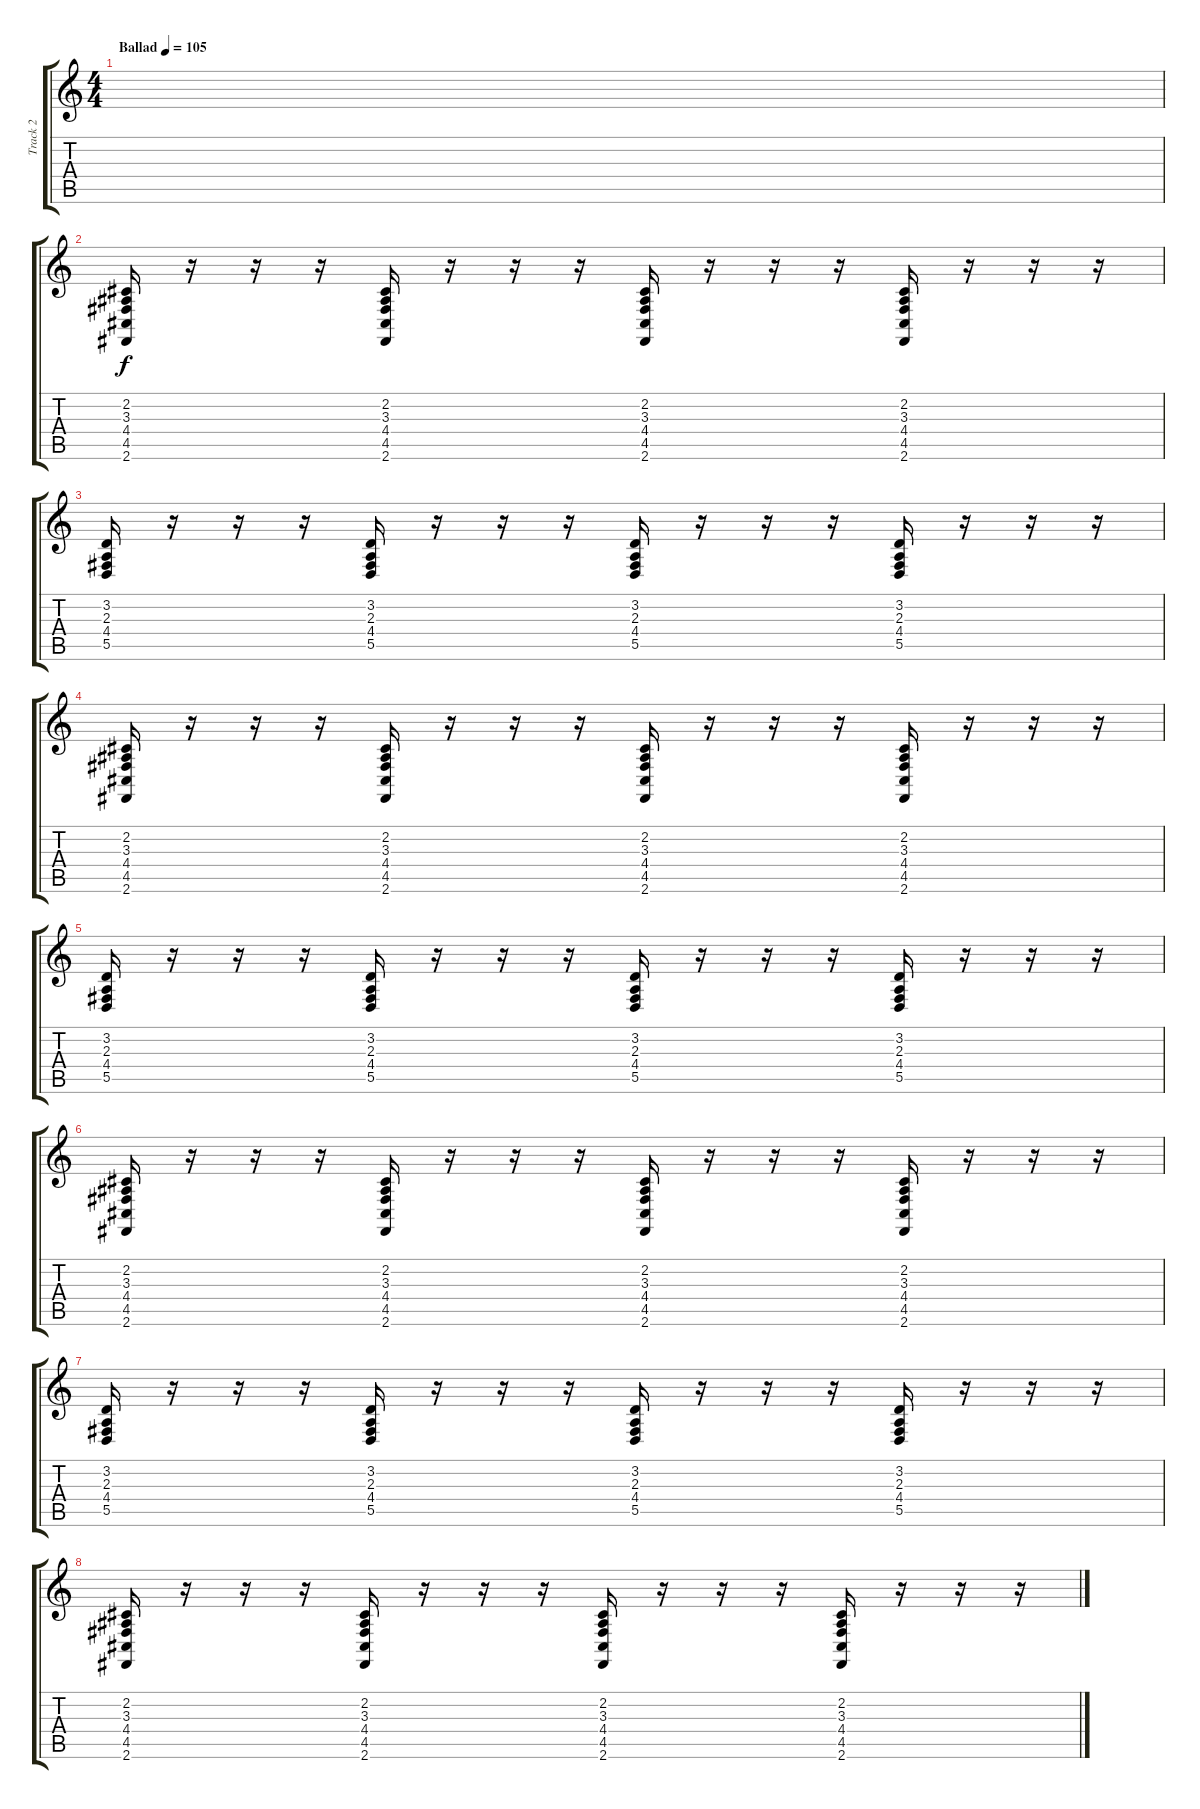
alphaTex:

\track ("Track 2" "Track 2") {instrument rockorgan}
\staff {score tabs}
\tuning (E4 B3 G3 D3 A2 E2) {hide}
\ts (4 4)
\tempo (105 "Ballad")
\clef g2
\ks c
|
(2.2 3.3 4.4 4.5 2.6).16 r.16 r.16 r.16 (2.2 3.3 4.4 4.5 2.6).16 r.16 r.16 r.16 (2.2 3.3 4.4 4.5 2.6).16 r.16 r.16 r.16 (2.2 3.3 4.4 4.5 2.6).16 r.16 r.16 r.16 |
(3.2 2.3 4.4 5.5).16 r.16 r.16 r.16 (3.2 2.3 4.4 5.5).16 r.16 r.16 r.16 (3.2 2.3 4.4 5.5).16 r.16 r.16 r.16 (3.2 2.3 4.4 5.5).16 r.16 r.16 r.16 |
(2.2 3.3 4.4 4.5 2.6).16 r.16 r.16 r.16 (2.2 3.3 4.4 4.5 2.6).16 r.16 r.16 r.16 (2.2 3.3 4.4 4.5 2.6).16 r.16 r.16 r.16 (2.2 3.3 4.4 4.5 2.6).16 r.16 r.16 r.16 |
(3.2 2.3 4.4 5.5).16 r.16 r.16 r.16 (3.2 2.3 4.4 5.5).16 r.16 r.16 r.16 (3.2 2.3 4.4 5.5).16 r.16 r.16 r.16 (3.2 2.3 4.4 5.5).16 r.16 r.16 r.16 |
(2.2 3.3 4.4 4.5 2.6).16 r.16 r.16 r.16 (2.2 3.3 4.4 4.5 2.6).16 r.16 r.16 r.16 (2.2 3.3 4.4 4.5 2.6).16 r.16 r.16 r.16 (2.2 3.3 4.4 4.5 2.6).16 r.16 r.16 r.16 |
(3.2 2.3 4.4 5.5).16 r.16 r.16 r.16 (3.2 2.3 4.4 5.5).16 r.16 r.16 r.16 (3.2 2.3 4.4 5.5).16 r.16 r.16 r.16 (3.2 2.3 4.4 5.5).16 r.16 r.16 r.16 |
(2.2 3.3 4.4 4.5 2.6).16 r.16 r.16 r.16 (2.2 3.3 4.4 4.5 2.6).16 r.16 r.16 r.16 (2.2 3.3 4.4 4.5 2.6).16 r.16 r.16 r.16 (2.2 3.3 4.4 4.5 2.6).16 r.16 r.16 r.16
